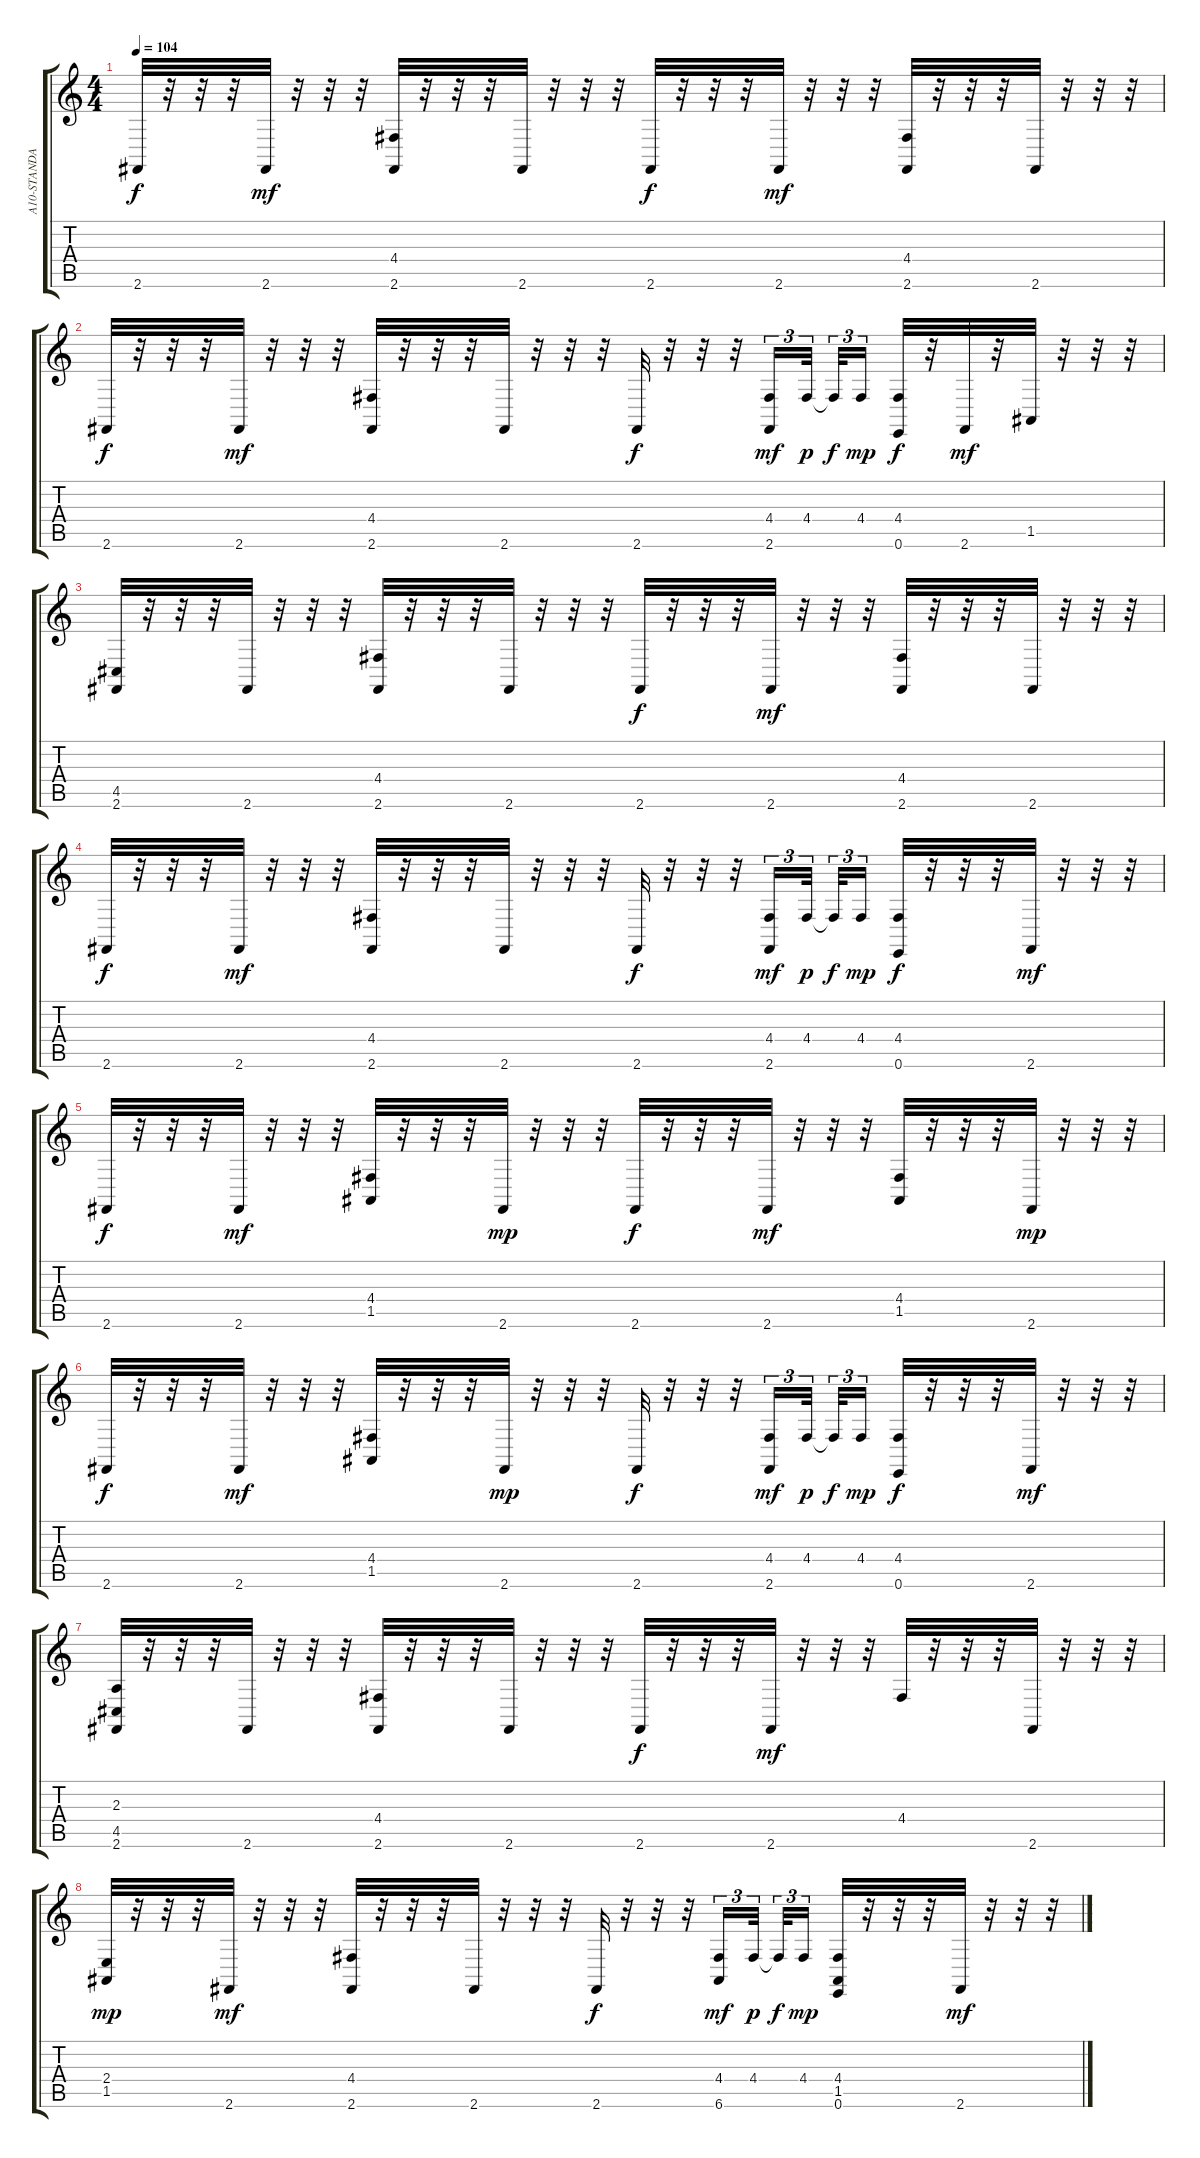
\track ("A10-STANDARD 1  " "A10-STANDA") {instrument acousticgrandpiano}
\staff {score tabs}
\tuning (E4 B3 G3 D3 A2 E2) {hide}
\ts (4 4)
\tempo 104
\clef g2
\ks c
2.6.32{dy f} r.32 r.32 r.32 2.6.32{dy mf} r.32 r.32 r.32 (4.4 2.6).32 r.32 r.32 r.32 2.6.32 r.32 r.32 r.32 2.6.32{dy f} r.32 r.32 r.32 2.6.32{dy mf} r.32 r.32 r.32 (4.4 2.6).32 r.32 r.32 r.32 2.6.32 r.32 r.32 r.32 |
2.6.32{dy f} r.32 r.32 r.32 2.6.32{dy mf} r.32 r.32 r.32 (4.4 2.6).32 r.32 r.32 r.32 2.6.32 r.32 r.32 r.32 2.6.32{dy f} r.32 r.32 r.32 (4.4 2.6).16{tu (3 2) dy mf} 4.4.32{tu (3 2) dy p} 4.4{t}.32{tu (3 2) dy f} 4.4.16{tu (3 2) dy mp} (4.4 0.6).32{dy f} r.32 2.6.32{dy mf} r.32 1.5.32 r.32 r.32 r.32 |
(4.5 2.6).32 r.32 r.32 r.32 2.6.32 r.32 r.32 r.32 (4.4 2.6).32 r.32 r.32 r.32 2.6.32 r.32 r.32 r.32 2.6.32{dy f} r.32 r.32 r.32 2.6.32{dy mf} r.32 r.32 r.32 (4.4 2.6).32 r.32 r.32 r.32 2.6.32 r.32 r.32 r.32 |
2.6.32{dy f} r.32 r.32 r.32 2.6.32{dy mf} r.32 r.32 r.32 (4.4 2.6).32 r.32 r.32 r.32 2.6.32 r.32 r.32 r.32 2.6.32{dy f} r.32 r.32 r.32 (4.4 2.6).16{tu (3 2) dy mf} 4.4.32{tu (3 2) dy p} 4.4{t}.32{tu (3 2) dy f} 4.4.16{tu (3 2) dy mp} (4.4 0.6).32{dy f} r.32 r.32 r.32 2.6.32{dy mf} r.32 r.32 r.32 |
2.6.32{dy f} r.32 r.32 r.32 2.6.32{dy mf} r.32 r.32 r.32 (4.4 1.5).32 r.32 r.32 r.32 2.6.32{dy mp} r.32 r.32 r.32 2.6.32{dy f} r.32 r.32 r.32 2.6.32{dy mf} r.32 r.32 r.32 (4.4 1.5).32 r.32 r.32 r.32 2.6.32{dy mp} r.32 r.32 r.32 |
2.6.32{dy f} r.32 r.32 r.32 2.6.32{dy mf} r.32 r.32 r.32 (4.4 1.5).32 r.32 r.32 r.32 2.6.32{dy mp} r.32 r.32 r.32 2.6.32{dy f} r.32 r.32 r.32 (4.4 2.6).16{tu (3 2) dy mf} 4.4.32{tu (3 2) dy p} 4.4{t}.32{tu (3 2) dy f} 4.4.16{tu (3 2) dy mp} (4.4 0.6).32{dy f} r.32 r.32 r.32 2.6.32{dy mf} r.32 r.32 r.32 |
(2.3 4.5 2.6).32 r.32 r.32 r.32 2.6.32 r.32 r.32 r.32 (4.4 2.6).32 r.32 r.32 r.32 2.6.32 r.32 r.32 r.32 2.6.32{dy f} r.32 r.32 r.32 2.6.32{dy mf} r.32 r.32 r.32 4.4.32 r.32 r.32 r.32 2.6.32 r.32 r.32 r.32 |
(2.4 1.5).32{dy mp} r.32 r.32 r.32 2.6.32{dy mf} r.32 r.32 r.32 (4.4 2.6).32 r.32 r.32 r.32 2.6.32 r.32 r.32 r.32 2.6.32{dy f} r.32 r.32 r.32 (4.4 6.6).16{tu (3 2) dy mf} 4.4.32{tu (3 2) dy p} 4.4{t}.32{tu (3 2) dy f} 4.4.16{tu (3 2) dy mp} (4.4 1.5 0.6).32 r.32 r.32 r.32 2.6.32{dy mf} r.32 r.32 r.32
